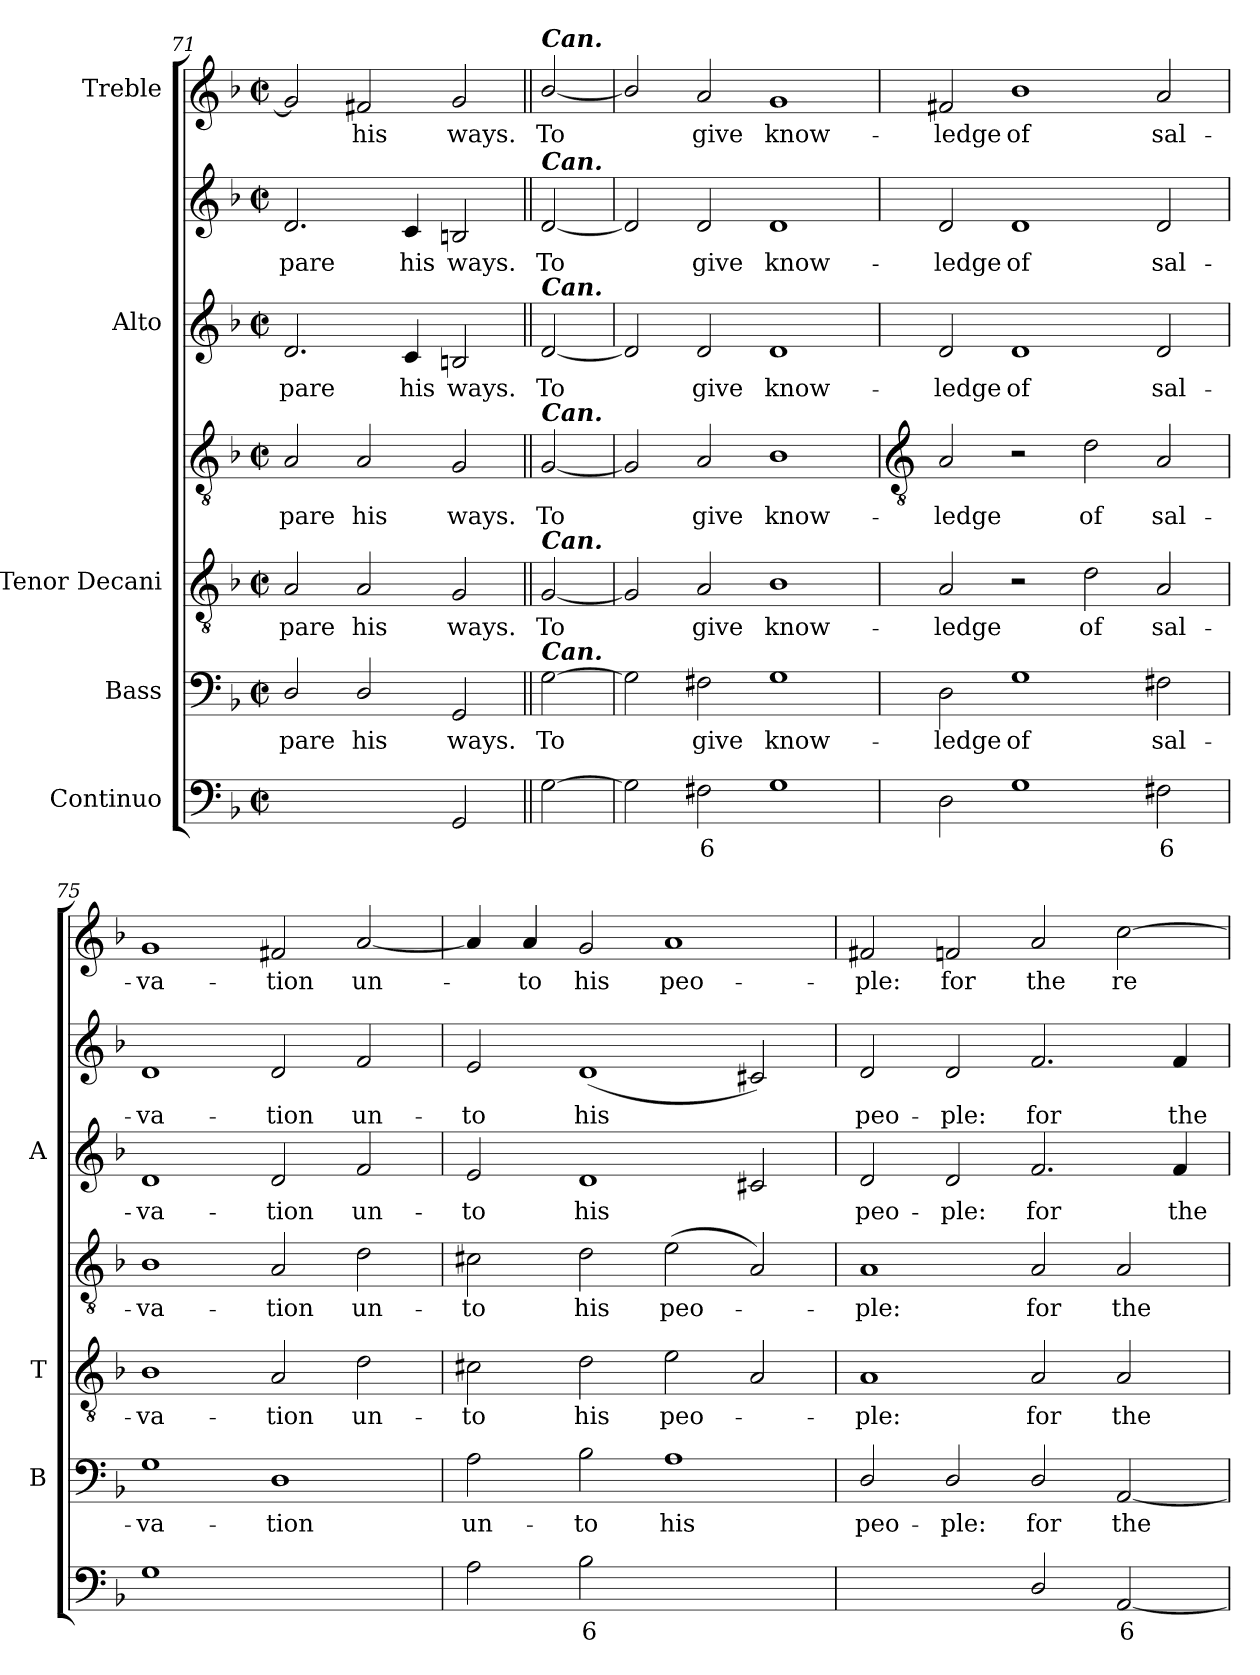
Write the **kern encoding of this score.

**kern	**text	**kern	**text	**kern	**text	**kern	**text	**kern	**text	**kern	**text	**kern	**text
*part5	*part5	*part4	*part4	*part3	*part3	*part3	*part3	*part2	*part2	*part2	*part2	*part1	*part1
*staff7	*staff7	*staff6	*staff6	*staff5	*staff5	*staff4	*staff4	*staff3	*staff3	*staff2	*staff2	*staff1	*staff1
*I"Continuo	*	*I"Bass	*	*I"Tenor Decani	*	*	*	*I"Alto	*	*	*	*I"Treble	*
*	*	*I'B	*	*I'T	*	*	*	*I'A	*	*	*	*	*
*clefF4	*	*clefF4	*	*clefGv2	*	*clefGv2	*	*	*	*clefG2	*	*clefG2	*
*k[b-]	*	*k[b-]	*	*k[b-]	*	*k[b-]	*	*k[b-]	*	*k[b-]	*	*k[b-]	*
*F:	*	*F:	*	*F:	*	*F:	*	*F:	*	*F:	*	*F:	*
*M4/2	*	*M4/2	*	*M4/2	*	*M4/2	*	*M4/2	*	*M4/2	*	*M4/2	*
*met(c|)	*	*met(c|)	*	*met(c|)	*	*met(c|)	*	*met(c|)	*	*met(c|)	*	*met(c|)	*
=71	=71	=71	=71	=71	=71	=71	=71	=71	=71	=71	=71	=71	=71
!	!LO:LY:b	!	!LO:LY:b	!	!LO:LY:b	!	!LO:LY:b	!	!LO:LY:b	!	!LO:LY:b	!	!
[2Dyy	4	2D/	-pare	2A	-pare	2A	-pare	2.d	-pare	2.d	-pare	2g]	.
!	!LO:LY:b	!	!LO:LY:b	!	!LO:LY:b	!	!LO:LY:b	!	!	!	!	!	!LO:LY:b
2Dyy]	3	2D/	his	2A	his	2A	his	.	.	.	.	2f#X	his
!	!	!	!	!	!	!	!	!	!LO:LY:b	!	!LO:LY:b	!	!
.	.	.	.	.	.	.	.	4c	his	4c	his	.	.
!	!	!	!LO:LY:b	!	!LO:LY:b	!	!LO:LY:b	!	!LO:LY:b	!	!LO:LY:b	!	!LO:LY:b
2GG	.	2GG	ways.	2G	ways.	2G	ways.	2Bn	ways.	2Bn	ways.	2g	ways.
=72||	=72||	=72||	=72||	=72||	=72||	=72||	=72||	=72||	=72||	=72||	=72||	=72||	=72||
!	!	!	!	!	!	!	!	!	!	!	!	!LO:TX:a:Bi:t=Can.	!
!	!	!	!	!	!	!	!	!	!	!LO:TX:a:Bi:t=Can.	!	!	!
!	!	!	!	!	!	!	!	!LO:TX:a:Bi:t=Can.	!	!	!	!	!
!	!	!	!	!	!	!LO:TX:a:Bi:t=Can.	!	!	!	!	!	!	!
!	!	!	!	!LO:TX:a:Bi:t=Can.	!	!	!	!	!	!	!	!	!
!	!	!LO:TX:a:Bi:t=Can.	!	!	!	!	!	!	!	!	!	!	!
!	!	!	!LO:LY:b	!	!LO:LY:b	!	!LO:LY:b	!	!LO:LY:b	!	!LO:LY:b	!	!LO:LY:b
[2G	.	[2G	To	[2G	To	[2G	To	[2d	To	[2d	To	[2b-/	To
=73	=73	=73	=73	=73	=73	=73	=73	=73	=73	=73	=73	=73	=73
2G]	.	2G]	.	2G]	.	2G]	.	2d]	.	2d]	.	2b-/]	.
!	!LO:LY:b	!	!LO:LY:b	!	!LO:LY:b	!	!LO:LY:b	!	!LO:LY:b	!	!LO:LY:b	!	!LO:LY:b
2F#X	6	2F#X	give	2A	give	2A	give	2d	give	2d	give	2a	give
!	!	!	!LO:LY:b	!	!LO:LY:b	!	!LO:LY:b	!	!LO:LY:b	!	!LO:LY:b	!	!LO:LY:b
1G	.	1G	know-	1B-	know-	1B-	know-	1d	know-	1d	know-	1g	know-
!!LO:LB:g=z
=74	=74	=74	=74	=74	=74	=74	=74	=74	=74	=74	=74	=74	=74
*	*	*	*	*	*	*clefGv2	*	*	*	*	*	*	*
!	!	!	!LO:LY:b	!	!LO:LY:b	!	!LO:LY:b	!	!LO:LY:b	!	!LO:LY:b	!	!LO:LY:b
2D	.	2D	-ledge	2A	-ledge	2A	-ledge	2d	-ledge	2d	-ledge	2f#X	-ledge
!	!	!	!LO:LY:b	!	!	!	!	!	!LO:LY:b	!	!LO:LY:b	!	!LO:LY:b
1G	.	1G	of	2r	.	2r	.	1d	of	1d	of	1b-	of
!	!	!	!	!	!LO:LY:b	!	!LO:LY:b	!	!	!	!	!	!
.	.	.	.	2d	of	2d	of	.	.	.	.	.	.
!	!LO:LY:b	!	!LO:LY:b	!	!LO:LY:b	!	!LO:LY:b	!	!LO:LY:b	!	!LO:LY:b	!	!LO:LY:b
2F#X	6	2F#X	sal-	2A	sal-	2A	sal-	2d	sal-	2d	sal-	2a	sal-
=75	=75	=75	=75	=75	=75	=75	=75	=75	=75	=75	=75	=75	=75
!	!	!	!LO:LY:b	!	!LO:LY:b	!	!LO:LY:b	!	!LO:LY:b	!	!LO:LY:b	!	!LO:LY:b
1G	.	1G	-va-	1B-	-va-	1B-	-va-	1d	-va-	1d	-va-	1g	-va-
!	!	!	!LO:LY:b	!	!LO:LY:b	!	!LO:LY:b	!	!LO:LY:b	!	!LO:LY:b	!	!LO:LY:b
[2Dyy	.	1D	-tion	2A	-tion	2A	-tion	2d	-tion	2d	-tion	2f#X	-tion
!	!	!	!	!	!LO:LY:b	!	!LO:LY:b	!	!LO:LY:b	!	!LO:LY:b	!	!LO:LY:b
2Dyy]	.	.	.	2d	un-	2d	un-	2f	un-	2f	un-	[2a	un-
=76	=76	=76	=76	=76	=76	=76	=76	=76	=76	=76	=76	=76	=76
!	!	!	!LO:LY:b	!	!LO:LY:b	!	!LO:LY:b	!	!LO:LY:b	!	!LO:LY:b	!	!
2A	.	2A	un-	2c#X	-to	2c#X	-to	2e	-to	2e	-to	4a]	.
!	!	!	!	!	!	!	!	!	!	!	!	!	!LO:LY:b
.	.	.	.	.	.	.	.	.	.	.	.	4a	to
!	!LO:LY:b	!	!LO:LY:b	!	!LO:LY:b	!	!LO:LY:b	!	!LO:LY:b	!	!LO:LY:b	!	!LO:LY:b
2B-	6	2B-	-to	2d	his	2d	his	1d	his	(<1d	his	2g	his
!	!LO:LY:b	!	!LO:LY:b	!	!LO:LY:b	!	!LO:LY:b	!	!	!	!	!	!LO:LY:b
[2Ayy	4	1A	his	2e	peo-	(<2e	peo-	.	.	.	.	1a	peo-
!	!LO:LY:b	!	!	!	!	!	!	!	!	!	!	!	!
2Ayy]	3	.	.	2A	.	2A)	.	2c#X	.	2c#X)	.	.	.
=77	=77	=77	=77	=77	=77	=77	=77	=77	=77	=77	=77	=77	=77
!	!	!	!LO:LY:b	!	!LO:LY:b	!	!LO:LY:b	!	!LO:LY:b	!	!LO:LY:b	!	!LO:LY:b
[2D/yy	.	2D/	peo-	1A	ple:	1A	ple:	2d	peo-	2d	peo-	2f#X	-ple:
!	!	!	!LO:LY:b	!	!	!	!	!	!LO:LY:b	!	!LO:LY:b	!	!LO:LY:b
2D/yy]	.	2D/	-ple:	.	.	.	.	2d	-ple:	2d	-ple:	2fn	for
!	!	!	!LO:LY:b	!	!LO:LY:b	!	!LO:LY:b	!	!LO:LY:b	!	!LO:LY:b	!	!LO:LY:b
2D/	.	2D/	for	2A	for	2A	for	2.f	for	2.f	for	2a	the
!	!LO:LY:b	!	!LO:LY:b	!	!LO:LY:b	!	!LO:LY:b	!	!	!	!	!	!LO:LY:b
[2AA	6	[2AA	the	2A	the	2A	the	.	.	.	.	[2cc	re-
!	!	!	!	!	!	!	!	!	!LO:LY:b	!	!LO:LY:b	!	!
.	.	.	.	.	.	.	.	4f	the	4f	the	.	.
=	=	=	=	=	=	=	=	=	=	=	=	=	=
*-	*-	*-	*-	*-	*-	*-	*-	*-	*-	*-	*-	*-	*-
